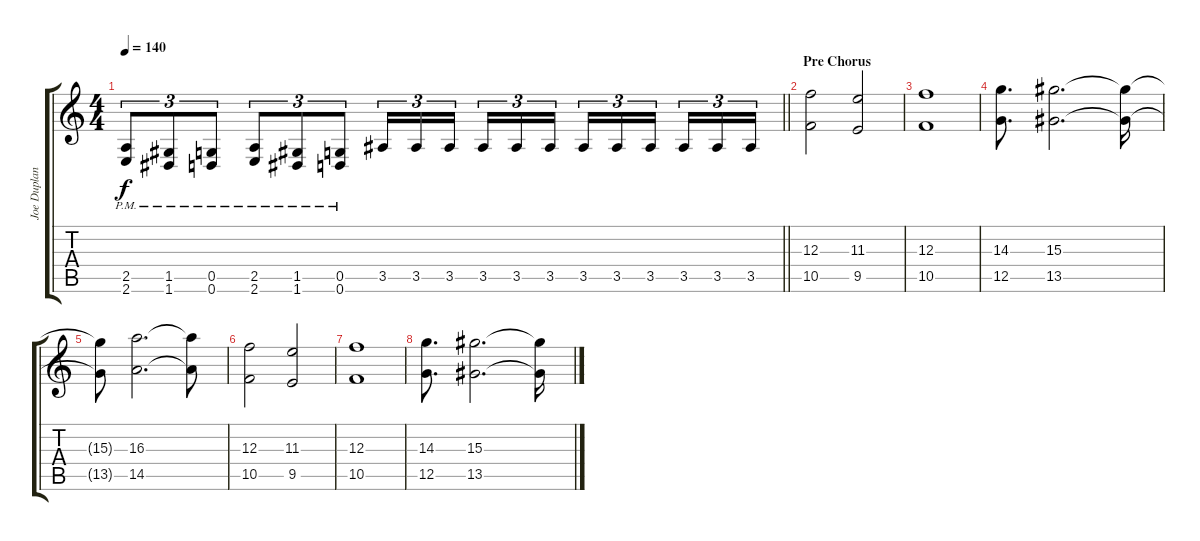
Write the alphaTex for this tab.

\track ("Joe Duplantier" "Joe Duplan") {instrument overdrivenguitar}
\staff {score tabs}
\tuning (D4 A3 F3 C3 G2 D2) {hide}
\ts (4 4)
\tempo 140
\clef g2
\barLineRight lightlight
\ks c
(2.5 2.6{pm}).8{tu (3 2) dy f} (1.5 1.6{pm}).8{tu (3 2)} (0.5 0.6{pm}).8{tu (3 2)} (2.5 2.6{pm}).8{tu (3 2)} (1.5 1.6{pm}).8{tu (3 2)} (0.5 0.6{pm}).8{tu (3 2)} 3.5.16{tu (3 2)} 3.5.16{tu (3 2)} 3.5.16{tu (3 2) beam splitsecondary} 3.5.16{tu (3 2)} 3.5.16{tu (3 2)} 3.5.16{tu (3 2)} 3.5.16{tu (3 2)} 3.5.16{tu (3 2)} 3.5.16{tu (3 2) beam splitsecondary} 3.5.16{tu (3 2)} 3.5.16{tu (3 2)} 3.5.16{tu (3 2)} |
\section ("" "Pre Chorus")
(12.3 10.5).2 (11.3 9.5).2 |
(12.3 10.5).1 |
(14.3 12.5).8{d} (15.3 13.5).2{d} (15.3{t} 13.5{t}).16 |
(15.3{t} 13.5{t}).8 (16.3 14.5).2{d} (16.3{t} 14.5{t}).8 |
(12.3 10.5).2 (11.3 9.5).2 |
(12.3 10.5).1 |
(14.3 12.5).8{d} (15.3 13.5).2{d} (15.3{t} 13.5{t}).16
